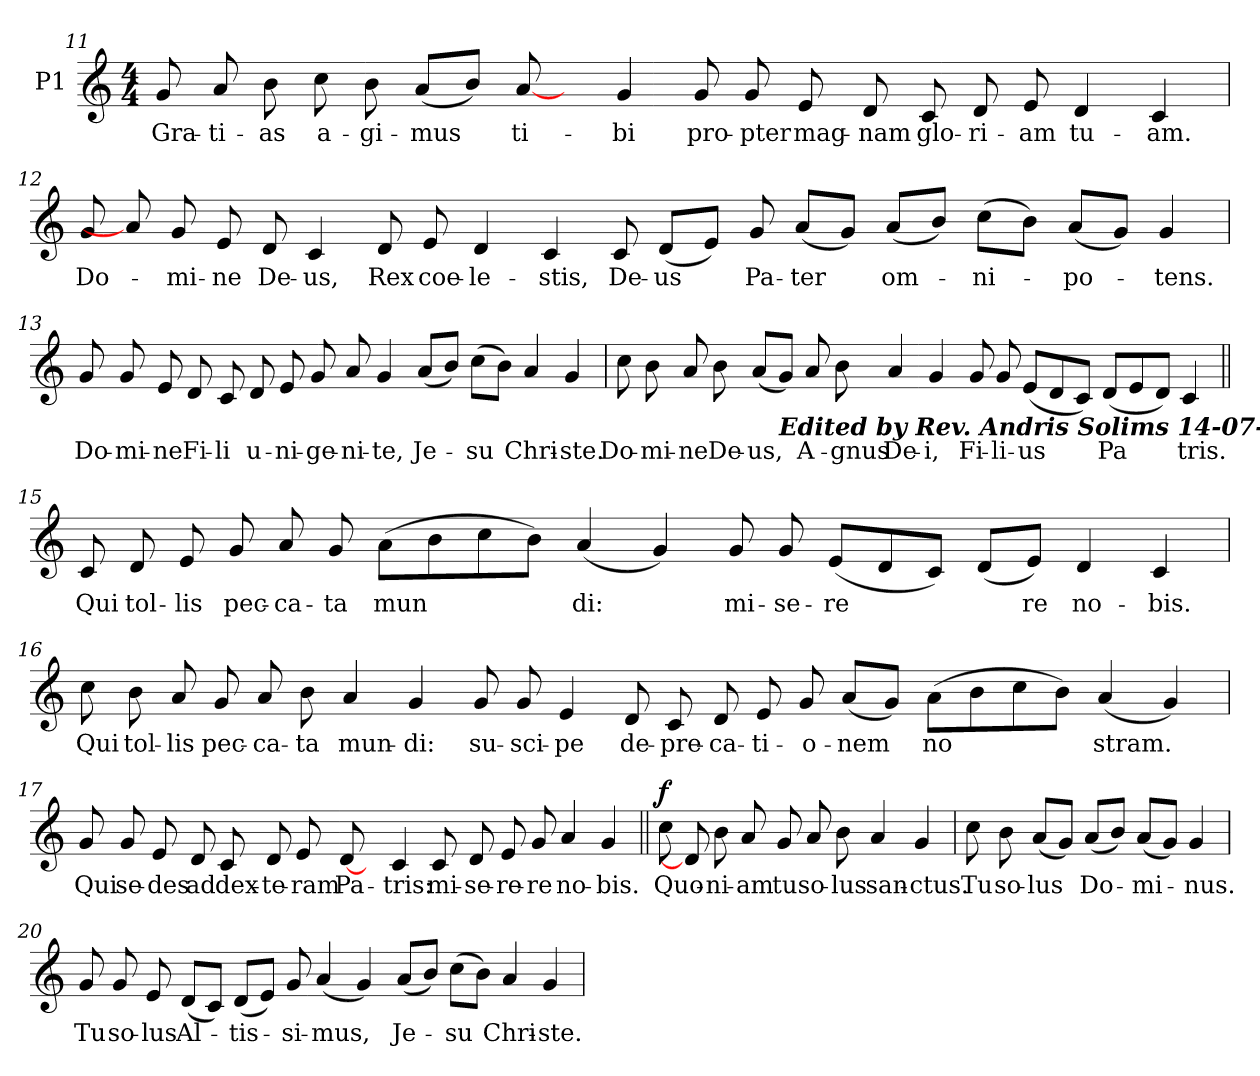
**kern	**text	**dynam
*part1	*part1	*part1
*staff1	*staff1	*staff1
*I"P1	*	*
!!LO:LB:g=z
*clefG2	*	*
*k[]	*	*
*C:	*	*
*M4/4	*	*
=11	=11	=11
!	!LO:LY:b:color=#000000	!
8gi/	Gra-	.
!	!LO:LY:b:color=#000000	!
8ai/	-ti-	.
!	!LO:LY:b:color=#000000	!
8bi\	-as	.
!	!LO:LY:b:color=#000000	!
8cci\	a-	.
!	!LO:LY:b:color=#000000	!
8bi\	-gi-	.
!	!LO:LY:b:color=#000000	!
(8ai/L	-mus	.
8bi/J)	.	.
!	!LO:LY:b:color=#000000	!
[8ai/	ti-	.
8ryy	.	.
!	!LO:LY:b:color=#000000	!
4gi/	-bi	.
!	!LO:LY:b:color=#000000	!
8gi/	pro-	.
!	!LO:LY:b:color=#000000	!
8gi/	-pter	.
!	!LO:LY:b:color=#000000	!
8ei/	mag-	.
!	!LO:LY:b:color=#000000	!
8di/	-nam	.
!	!LO:LY:b:color=#000000	!
8ci/	glo-	.
!	!LO:LY:b:color=#000000	!
8di/	-ri-	.
!	!LO:LY:b:color=#000000	!
8ei/	-am	.
!	!LO:LY:b:color=#000000	!
4di/	tu-	.
!	!LO:LY:b:color=#000000	!
4ci/	-am.	.
!!LO:LB:g=z
=12	=12	=12
!	!LO:LY:b:color=#000000	!
8gi/	Do-	.
8ai/]	.	.
!	!LO:LY:b:color=#000000	!
8gi/	-mi-	.
!	!LO:LY:b:color=#000000	!
8ei/	-ne	.
!	!LO:LY:b:color=#000000	!
8di/	De-	.
!	!LO:LY:b:color=#000000	!
4ci/	-us,	.
!	!LO:LY:b:color=#000000	!
8di/	Rex	.
!	!LO:LY:b:color=#000000	!
8ei/	coe-	.
!	!LO:LY:b:color=#000000	!
4di/	-le-	.
!	!LO:LY:b:color=#000000	!
4ci/	-stis,	.
!	!LO:LY:b:color=#000000	!
8ci/	De-	.
!	!LO:LY:b:color=#000000	!
(8di/L	-us	.
8ei/J)	.	.
!	!LO:LY:b:color=#000000	!
8gi/	Pa-	.
!	!LO:LY:b:color=#000000	!
(8ai/L	-ter	.
8gi/J)	.	.
!	!LO:LY:b:color=#000000	!
(8ai/L	om-	.
8bi/J)	.	.
!	!LO:LY:b:color=#000000	!
(8cci\L	-ni-	.
8bi\J)	.	.
!	!LO:LY:b:color=#000000	!
(8ai/L	-po-	.
8gi/J)	.	.
!	!LO:LY:b:color=#000000	!
4gi/	-tens.	.
!!LO:LB:g=z
=13	=13	=13
!	!LO:LY:b:color=#000000	!
8gi/	Do-	.
!	!LO:LY:b:color=#000000	!
8gi/	-mi-	.
!	!LO:LY:b:color=#000000	!
8ei/	-ne	.
!	!LO:LY:b:color=#000000	!
8di/	Fi-	.
!	!LO:LY:b:color=#000000	!
8ci/	-li	.
!	!LO:LY:b:color=#000000	!
8di/	u-	.
!	!LO:LY:b:color=#000000	!
8ei/	-ni-	.
!	!LO:LY:b:color=#000000	!
8gi/	-ge-	.
!	!LO:LY:b:color=#000000	!
8ai/	-ni-	.
!	!LO:LY:b:color=#000000	!
4gi/	-te,	.
!	!LO:LY:b:color=#000000	!
(8ai/L	Je-	.
8bi/J)	.	.
!	!LO:LY:b:color=#000000	!
(8cci\L	-su	.
8bi\J)	.	.
!	!LO:LY:b:color=#000000	!
4ai/	Chri-	.
!	!LO:LY:b:color=#000000	!
4gi/	-ste.	.
!!LO:LB:g=z
=14	=14	=14
!	!LO:LY:b:color=#000000	!
8cci\	Do-	.
!	!LO:LY:b:color=#000000	!
8bi\	-mi-	.
!	!LO:LY:b:color=#000000	!
8ai/	-ne	.
!	!LO:LY:b:color=#000000	!
8bi\	De-	.
!	!LO:LY:b:color=#000000	!
(8ai/L	-us,	.
!LO:TX:b:Bi:t=Edited by Rev. Andris Solims 14-07-2018	!	!
8gi/J)	.	.
!	!LO:LY:b:color=#000000	!
8ai/	A-	.
!	!LO:LY:b:color=#000000	!
8bi\	-gnus	.
!	!LO:LY:b:color=#000000	!
4ai/	De-	.
!	!LO:LY:b:color=#000000	!
4gi/	-i,	.
!	!LO:LY:b:color=#000000	!
8gi/	Fi-	.
!	!LO:LY:b:color=#000000	!
8gi/	-li-	.
!	!LO:LY:b:color=#000000	!
(8ei/L	-us	.
8di/	.	.
8ci/J)	.	.
!	!LO:LY:b:color=#000000	!
(8di/L	Pa-	.
8ei/	.	.
!	!LO:LY:b:color=#000000	!
8di/J)	--	.
!	!LO:LY:b:color=#000000	!
4ci/	tris.	.
!!LO:PB:g=z
=15||	=15||	=15||
!	!LO:LY:b:color=#000000	!
8ci/	Qui	.
!	!LO:LY:b:color=#000000	!
8di/	tol-	.
!	!LO:LY:b:color=#000000	!
8ei/	-lis	.
!	!LO:LY:b:color=#000000	!
8gi/	pec-	.
!	!LO:LY:b:color=#000000	!
8ai/	-ca-	.
!	!LO:LY:b:color=#000000	!
8gi/	-ta	.
!	!LO:LY:b:color=#000000	!
(8ai\L	mun-	.
8bi\	.	.
!	!LO:LY:b:color=#000000	!
8cci\	--	.
!	!LO:LY:b:color=#000000	!
8bi\J)	-	.
!	!LO:LY:b:color=#000000	!
(4ai/	di:	.
4gi/)	.	.
!	!LO:LY:b:color=#000000	!
8gi/	mi-	.
!	!LO:LY:b:color=#000000	!
8gi/	-se-	.
!	!LO:LY:b:color=#000000	!
(8ei/L	-re-	.
8di/	.	.
!	!LO:LY:b:color=#000000	!
8ci/J)	--	.
(8di/L	.	.
!	!LO:LY:b:color=#000000	!
8ei/J)	re	.
!	!LO:LY:b:color=#000000	!
4di/	no-	.
!	!LO:LY:b:color=#000000	!
4ci/	-bis.	.
!!LO:LB:g=z
=16	=16	=16
!	!LO:LY:b:color=#000000	!
8cci\	Qui	.
!	!LO:LY:b:color=#000000	!
8bi\	tol-	.
!	!LO:LY:b:color=#000000	!
8ai/	-lis	.
!	!LO:LY:b:color=#000000	!
8gi/	pec-	.
!	!LO:LY:b:color=#000000	!
8ai/	-ca-	.
!	!LO:LY:b:color=#000000	!
8bi\	-ta	.
!	!LO:LY:b:color=#000000	!
4ai/	mun-	.
!	!LO:LY:b:color=#000000	!
4gi/	-di:	.
!	!LO:LY:b:color=#000000	!
8gi/	su-	.
!	!LO:LY:b:color=#000000	!
8gi/	-sci-	.
!	!LO:LY:b:color=#000000	!
4ei/	-pe	.
!	!LO:LY:b:color=#000000	!
8di/	de-	.
!	!LO:LY:b:color=#000000	!
8ci/	-pre-	.
!	!LO:LY:b:color=#000000	!
8di/	-ca-	.
!	!LO:LY:b:color=#000000	!
8ei/	-ti-	.
!	!LO:LY:b:color=#000000	!
8gi/	-o-	.
!	!LO:LY:b:color=#000000	!
(8ai/L	-nem	.
8gi/J)	.	.
!	!LO:LY:b:color=#000000	!
(8ai\L	no-	.
8bi\	.	.
!	!LO:LY:b:color=#000000	!
8cci\	--	.
!	!LO:LY:b:color=#000000	!
8bi\J)	-	.
!	!LO:LY:b:color=#000000	!
(4ai/	stram.	.
4gi/)	.	.
!!LO:LB:g=z
=17	=17	=17
!	!LO:LY:b:color=#000000	!
8gi/	Qui	.
!	!LO:LY:b:color=#000000	!
8gi/	se-	.
!	!LO:LY:b:color=#000000	!
8ei/	-des	.
!	!LO:LY:b:color=#000000	!
8di/	ad	.
!	!LO:LY:b:color=#000000	!
8ci/	dex-	.
!	!LO:LY:b:color=#000000	!
8di/	-te-	.
!	!LO:LY:b:color=#000000	!
8ei/	-ram	.
!	!LO:LY:b:color=#000000	!
[8di/	Pa-	.
8ryy	.	.
!	!LO:LY:b:color=#000000	!
4ci/	-tris:	.
!	!LO:LY:b:color=#000000	!
8ci/	mi-	.
!	!LO:LY:b:color=#000000	!
8di/	-se-	.
!	!LO:LY:b:color=#000000	!
8ei/	-re-	.
!	!LO:LY:b:color=#000000	!
8gi/	-re	.
!	!LO:LY:b:color=#000000	!
4ai/	no-	.
!	!LO:LY:b:color=#000000	!
4gi/	-bis.	.
=18||	=18||	=18||
!	!LO:LY:b:color=#000000	!
8cci\	Quo-	f
8di/]	.	.
!	!LO:LY:b:color=#000000	!
8bi\	-ni-	.
!	!LO:LY:b:color=#000000	!
8ai/	-am	.
!	!LO:LY:b:color=#000000	!
8gi/	tu	.
!	!LO:LY:b:color=#000000	!
8ai/	so-	.
!	!LO:LY:b:color=#000000	!
8bi\	-lus	.
!	!LO:LY:b:color=#000000	!
4ai/	san-	.
!	!LO:LY:b:color=#000000	!
4gi/	-ctus.	.
!!LO:LB:g=z
=19	=19	=19
!	!LO:LY:b:color=#000000	!
8cci\	Tu	.
!	!LO:LY:b:color=#000000	!
8bi\	so-	.
!	!LO:LY:b:color=#000000	!
(8ai/L	-lus	.
8gi/J)	.	.
!	!LO:LY:b:color=#000000	!
(8ai/L	Do-	.
8bi/J)	.	.
!	!LO:LY:b:color=#000000	!
(8ai/L	-mi-	.
8gi/J)	.	.
!	!LO:LY:b:color=#000000	!
4gi/	-nus.	.
=20	=20	=20
!	!LO:LY:b:color=#000000	!
8gi/	Tu	.
!	!LO:LY:b:color=#000000	!
8gi/	so-	.
!	!LO:LY:b:color=#000000	!
8ei/	-lus	.
!	!LO:LY:b:color=#000000	!
(8di/L	Al-	.
8ci/J)	.	.
!	!LO:LY:b:color=#000000	!
(8di/L	-tis-	.
8ei/J)	.	.
!	!LO:LY:b:color=#000000	!
8gi/	-si-	.
!	!LO:LY:b:color=#000000	!
(4ai/	-mus,	.
4gi/)	.	.
!	!LO:LY:b:color=#000000	!
(8ai/L	Je-	.
8bi/J)	.	.
!	!LO:LY:b:color=#000000	!
(8cci\L	-su	.
8bi\J)	.	.
!	!LO:LY:b:color=#000000	!
4ai/	Chri-	.
!	!LO:LY:b:color=#000000	!
4gi/	-ste.	.
=	=	=
*-	*-	*-
